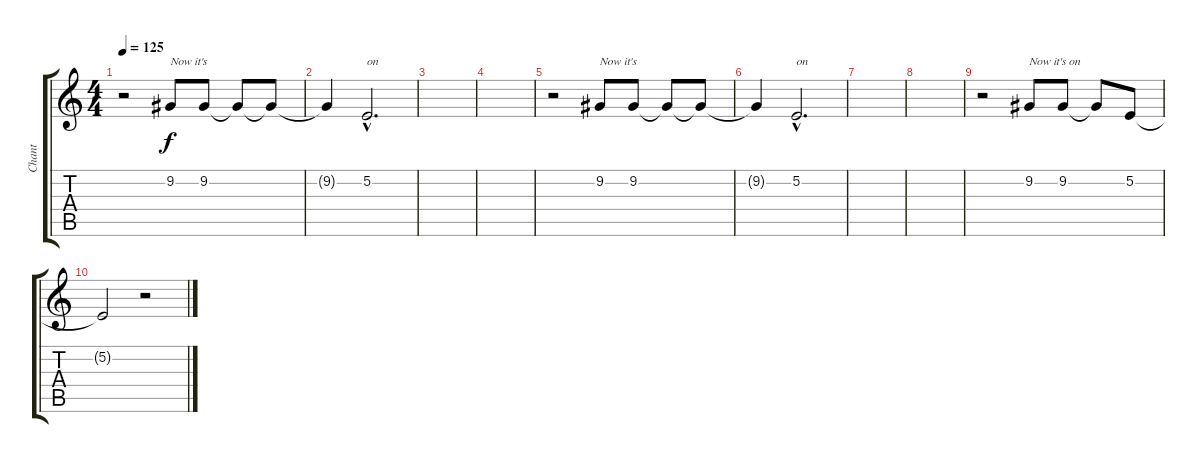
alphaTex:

\track ("Chant" "Chant") {instrument electricgrandpiano}
\staff {score tabs}
\tuning (E4 B3 G3 D3 A2 E2) {hide}
\ts (4 4)
\tempo 125
\clef g2
\ks c
r.2{dy f} 9.2.8{txt "Now it's"} 9.2.8 9.2{t}.8 9.2{t}.8 |
9.2{t}.4 5.2{hac}.2{d txt "on"} |
|
|
r.2 9.2.8{txt "Now it's"} 9.2.8 9.2{t}.8 9.2{t}.8 |
9.2{t}.4 5.2{hac}.2{d txt "on"} |
|
|
r.2 9.2.8{txt "Now it's on"} 9.2.8 9.2{t}.8 5.2.8 |
5.2{t}.2 r.2
